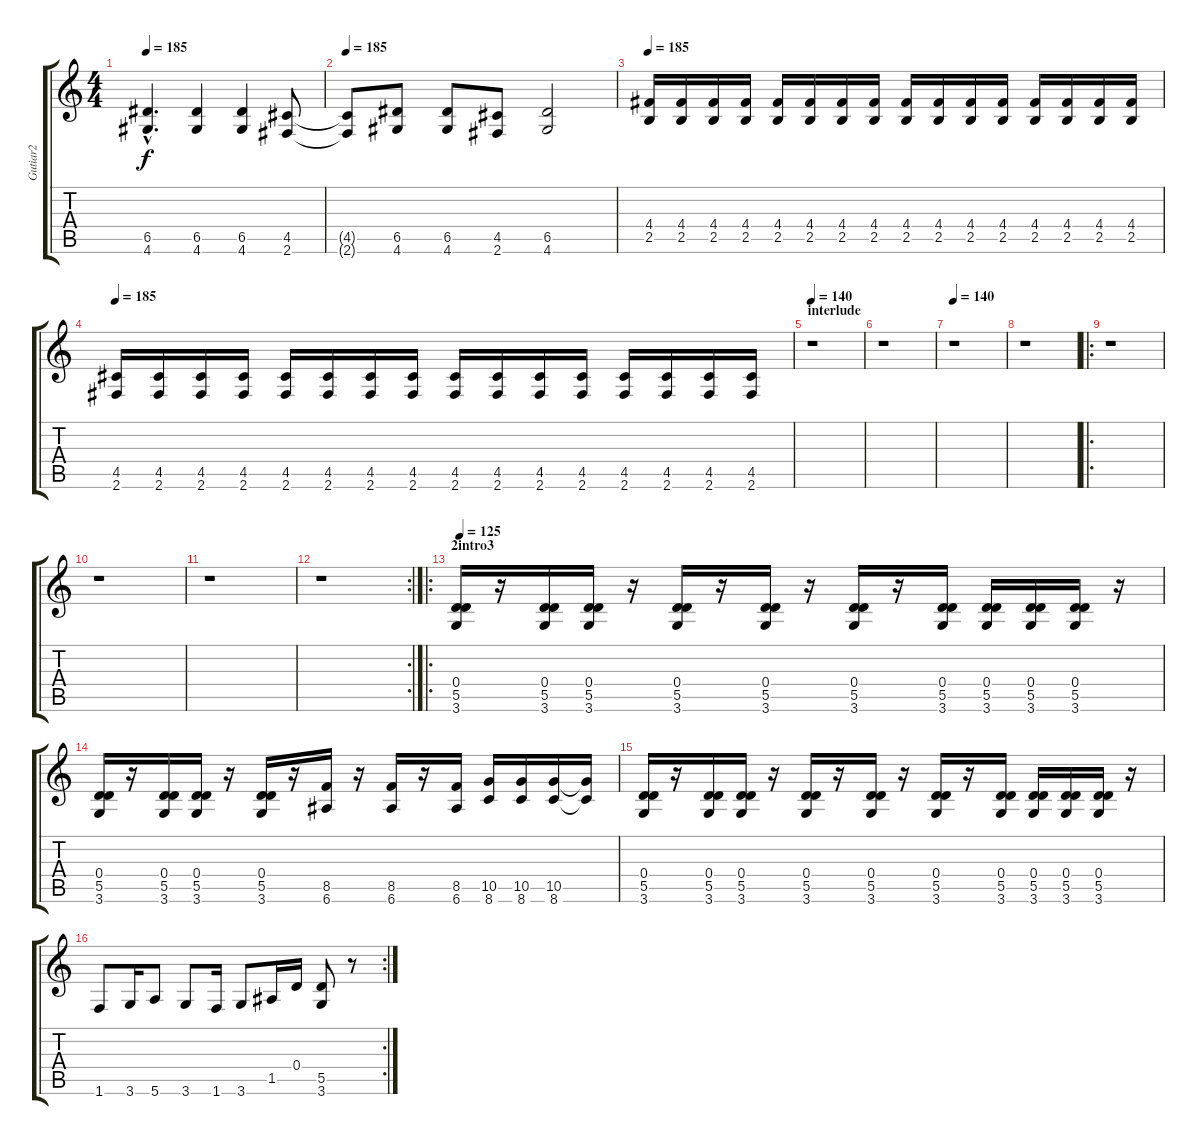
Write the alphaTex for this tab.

\track ("Gutiar2" "Gutiar2") {instrument distortionguitar}
\staff {score tabs}
\tuning (E4 B3 G3 D3 A2 E2) {hide}
\ts (4 4)
\tempo 185
\clef g2
\ks c
(6.5{hac} 4.6{hac}).4{d dy f instrument distortionguitar} (6.5 4.6).4 (6.5 4.6).4 (4.5 2.6).8 |
\tempo 185
(4.5{t} 2.6{t}).8 (6.5 4.6).8 (6.5 4.6).8 (4.5 2.6).8 (6.5 4.6).2 |
\tempo 185
(4.4 2.5).16 (4.4 2.5).16 (4.4 2.5).16 (4.4 2.5).16 (4.4 2.5).16 (4.4 2.5).16 (4.4 2.5).16 (4.4 2.5).16 (4.4 2.5).16 (4.4 2.5).16 (4.4 2.5).16 (4.4 2.5).16 (4.4 2.5).16 (4.4 2.5).16 (4.4 2.5).16 (4.4 2.5).16 |
\tempo 185
(4.5 2.6).16 (4.5 2.6).16 (4.5 2.6).16 (4.5 2.6).16 (4.5 2.6).16 (4.5 2.6).16 (4.5 2.6).16 (4.5 2.6).16 (4.5 2.6).16 (4.5 2.6).16 (4.5 2.6).16 (4.5 2.6).16 (4.5 2.6).16 (4.5 2.6).16 (4.5 2.6).16 (4.5 2.6).16 |
\section ("" "interlude")
\tempo 140
r.1 |
r.1 |
\tempo 140
r.1 |
r.1 |
\ro
r.1 |
r.1 |
r.1 |
\rc 2
r.1 |
\ro
\section ("" "2intro3")
\tempo 125
(0.4 5.5 3.6).16 r.16 (0.4 5.5 3.6).16 (0.4 5.5 3.6).16 r.16 (0.4 5.5 3.6).16 r.16 (0.4 5.5 3.6).16 r.16 (0.4 5.5 3.6).16 r.16 (0.4 5.5 3.6).16 (0.4 5.5 3.6).16 (0.4 5.5 3.6).16 (0.4 5.5 3.6).16 r.16 |
(0.4 5.5 3.6).16 r.16 (0.4 5.5 3.6).16 (0.4 5.5 3.6).16 r.16 (0.4 5.5 3.6).16 r.16 (8.5 6.6).16 r.16 (8.5 6.6).16 r.16 (8.5 6.6).16 (10.5 8.6).16 (10.5 8.6).16 (10.5 8.6).16 (10.5{t} 8.6{t}).16 |
(0.4 5.5 3.6).16 r.16 (0.4 5.5 3.6).16 (0.4 5.5 3.6).16 r.16 (0.4 5.5 3.6).16 r.16 (0.4 5.5 3.6).16 r.16 (0.4 5.5 3.6).16 r.16 (0.4 5.5 3.6).16 (0.4 5.5 3.6).16 (0.4 5.5 3.6).16 (0.4 5.5 3.6).16 r.16 |
\rc 2
1.6.8 3.6.16 5.6.8 3.6.8 1.6.16 3.6.8 1.5.16 0.4.16 (5.5 3.6).8 r.8
